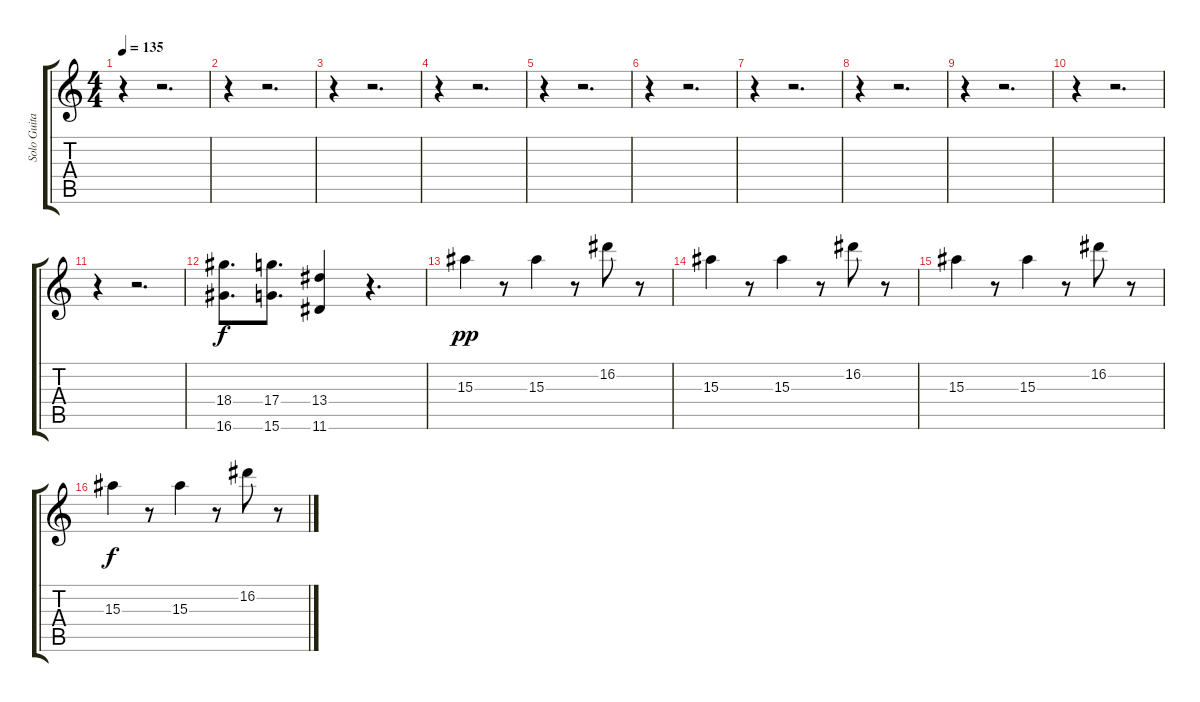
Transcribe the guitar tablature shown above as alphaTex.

\track ("Solo Guitar" "Solo Guita") {instrument distortionguitar}
\staff {score tabs}
\tuning (E4 B3 G3 D3 A2 E2) {hide}
\ts (4 4)
\tempo 135
\clef g2
\ks c
r.4{dy f} r.2{d} |
r.4 r.2{d} |
r.4 r.2{d} |
r.4 r.2{d} |
r.4 r.2{d} |
r.4 r.2{d} |
r.4 r.2{d} |
r.4 r.2{d} |
r.4 r.2{d} |
r.4 r.2{d} |
r.4 r.2{d} |
(18.4 16.6).8{d} (17.4 15.6).8{d} (13.4 11.6).4 r.4{d} |
15.3.4{dy pp} r.8 15.3.4 r.8 16.2.8 r.8 |
15.3.4 r.8 15.3.4 r.8 16.2.8 r.8 |
15.3.4 r.8 15.3.4 r.8 16.2.8 r.8 |
15.3.4{dy f} r.8 15.3.4 r.8 16.2.8 r.8
